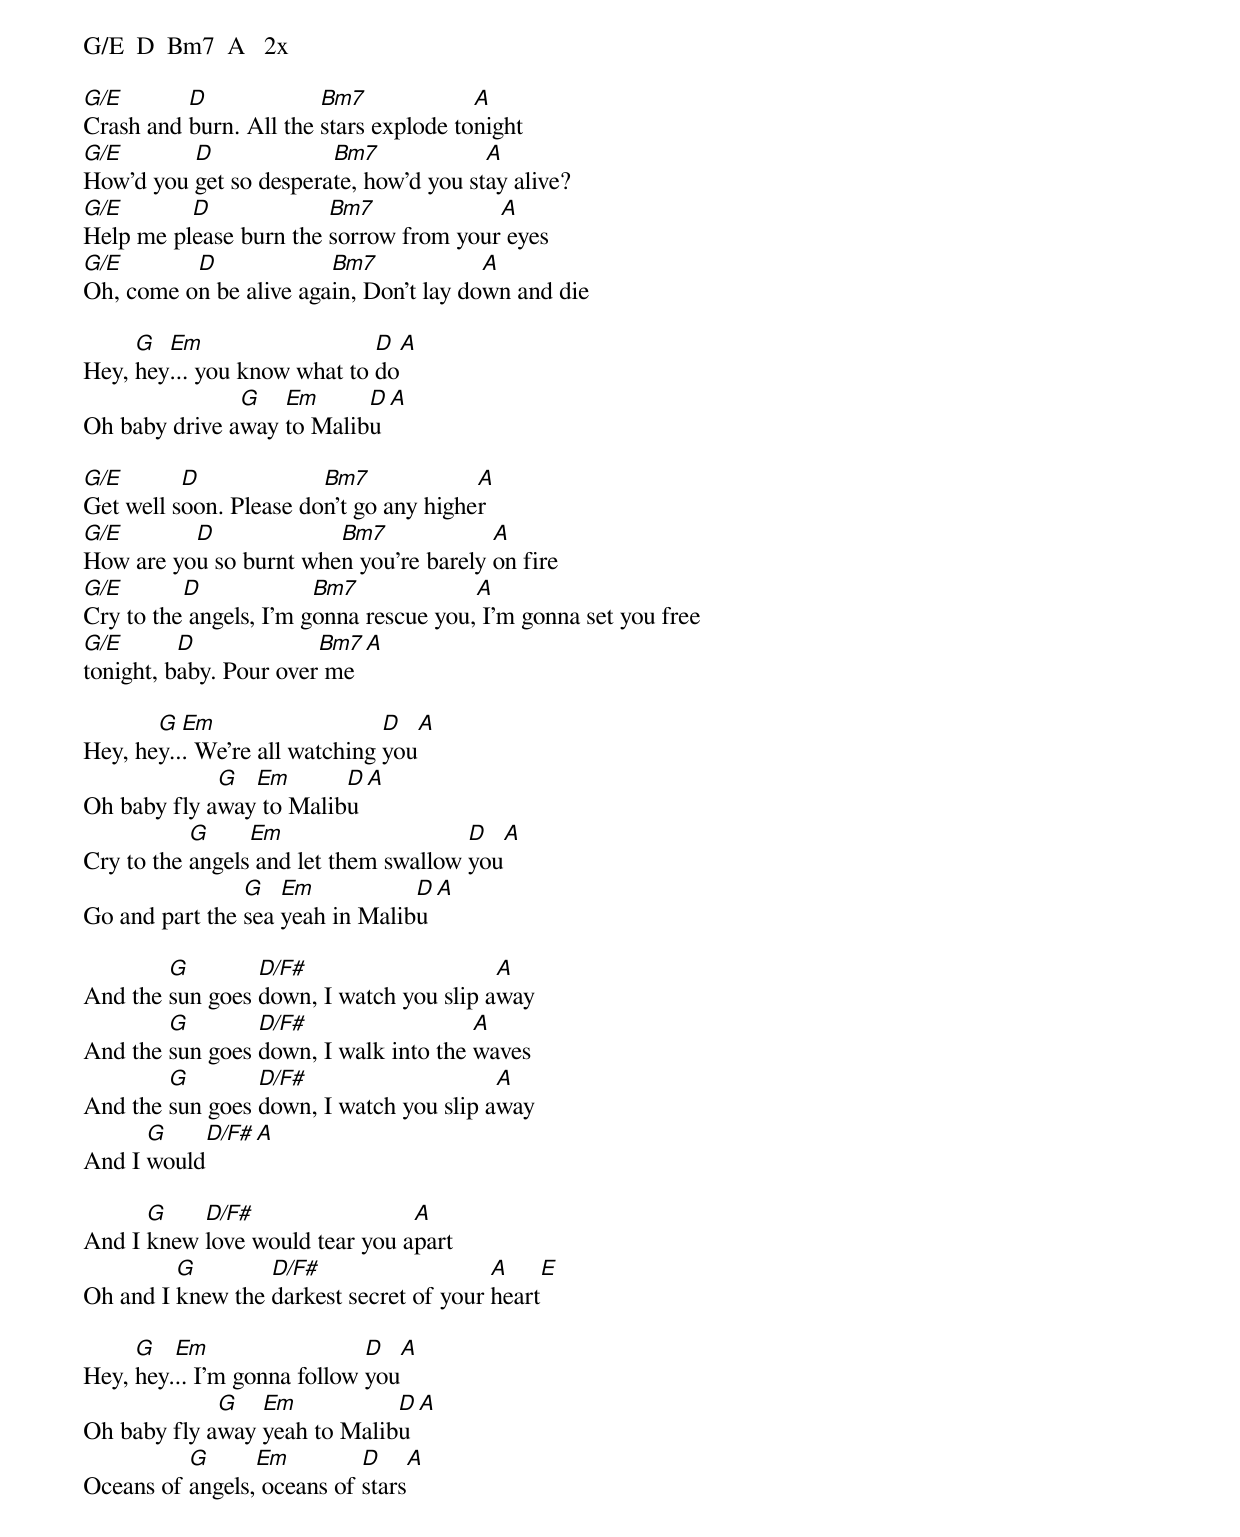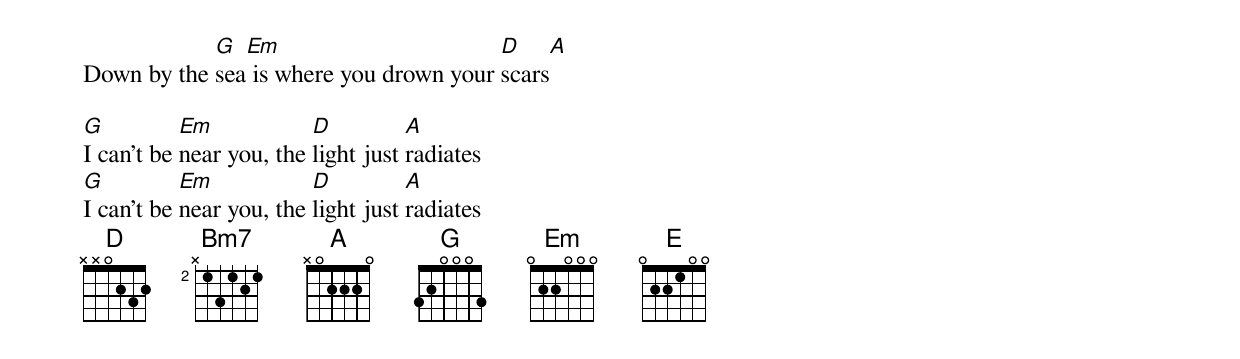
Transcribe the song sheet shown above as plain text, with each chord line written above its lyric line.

G/E  D  Bm7  A   2x

G/E       D             Bm7             A
Crash and burn. All the stars explode tonight
G/E       D             Bm7             A
How'd you get so desperate, how'd you stay alive?
G/E       D             Bm7             A
Help me please burn the sorrow from your eyes
G/E       D             Bm7             A
Oh, come on be alive again, Don't lay down and die

     G  Em                   D   A
Hey, hey... you know what to do
               G   Em      D   A
Oh baby drive away to Malibu

G/E       D             Bm7             A
Get well soon. Please don't go any higher
G/E       D             Bm7             A
How are you so burnt when you're barely on fire
G/E       D             Bm7             A
Cry to the angels, I'm gonna rescue you, I'm gonna set you free
G/E       D             Bm7             A
tonight, baby. Pour over me

       G  Em                   D    A
Hey, hey... We're all watching you
             G  Em       D   A
Oh baby fly away to Malibu
           G     Em                    D   A
Cry to the angels and let them swallow you
                G   Em           D  A
Go and part the sea yeah in Malibu

        G        D/F#                    A
And the sun goes down, I watch you slip away
        G        D/F#                  A
And the sun goes down, I walk into the waves
        G        D/F#                    A
And the sun goes down, I watch you slip away
      G     D/F#  A
And I would

      G    D/F#                 A
And I knew love would tear you apart
         G        D/F#                   A     E
Oh and I knew the darkest secret of your heart

     G   Em                  D   A
Hey, hey... I'm gonna follow you
             G   Em           D  A
Oh baby fly away yeah to Malibu
          G      Em         D     A
Oceans of angels, oceans of stars
            G  Em                       D     A
Down by the sea is where you drown your scars

G          Em            D          A
I can't be near you, the light just radiates
G          Em            D          A
I can't be near you, the light just radiates
